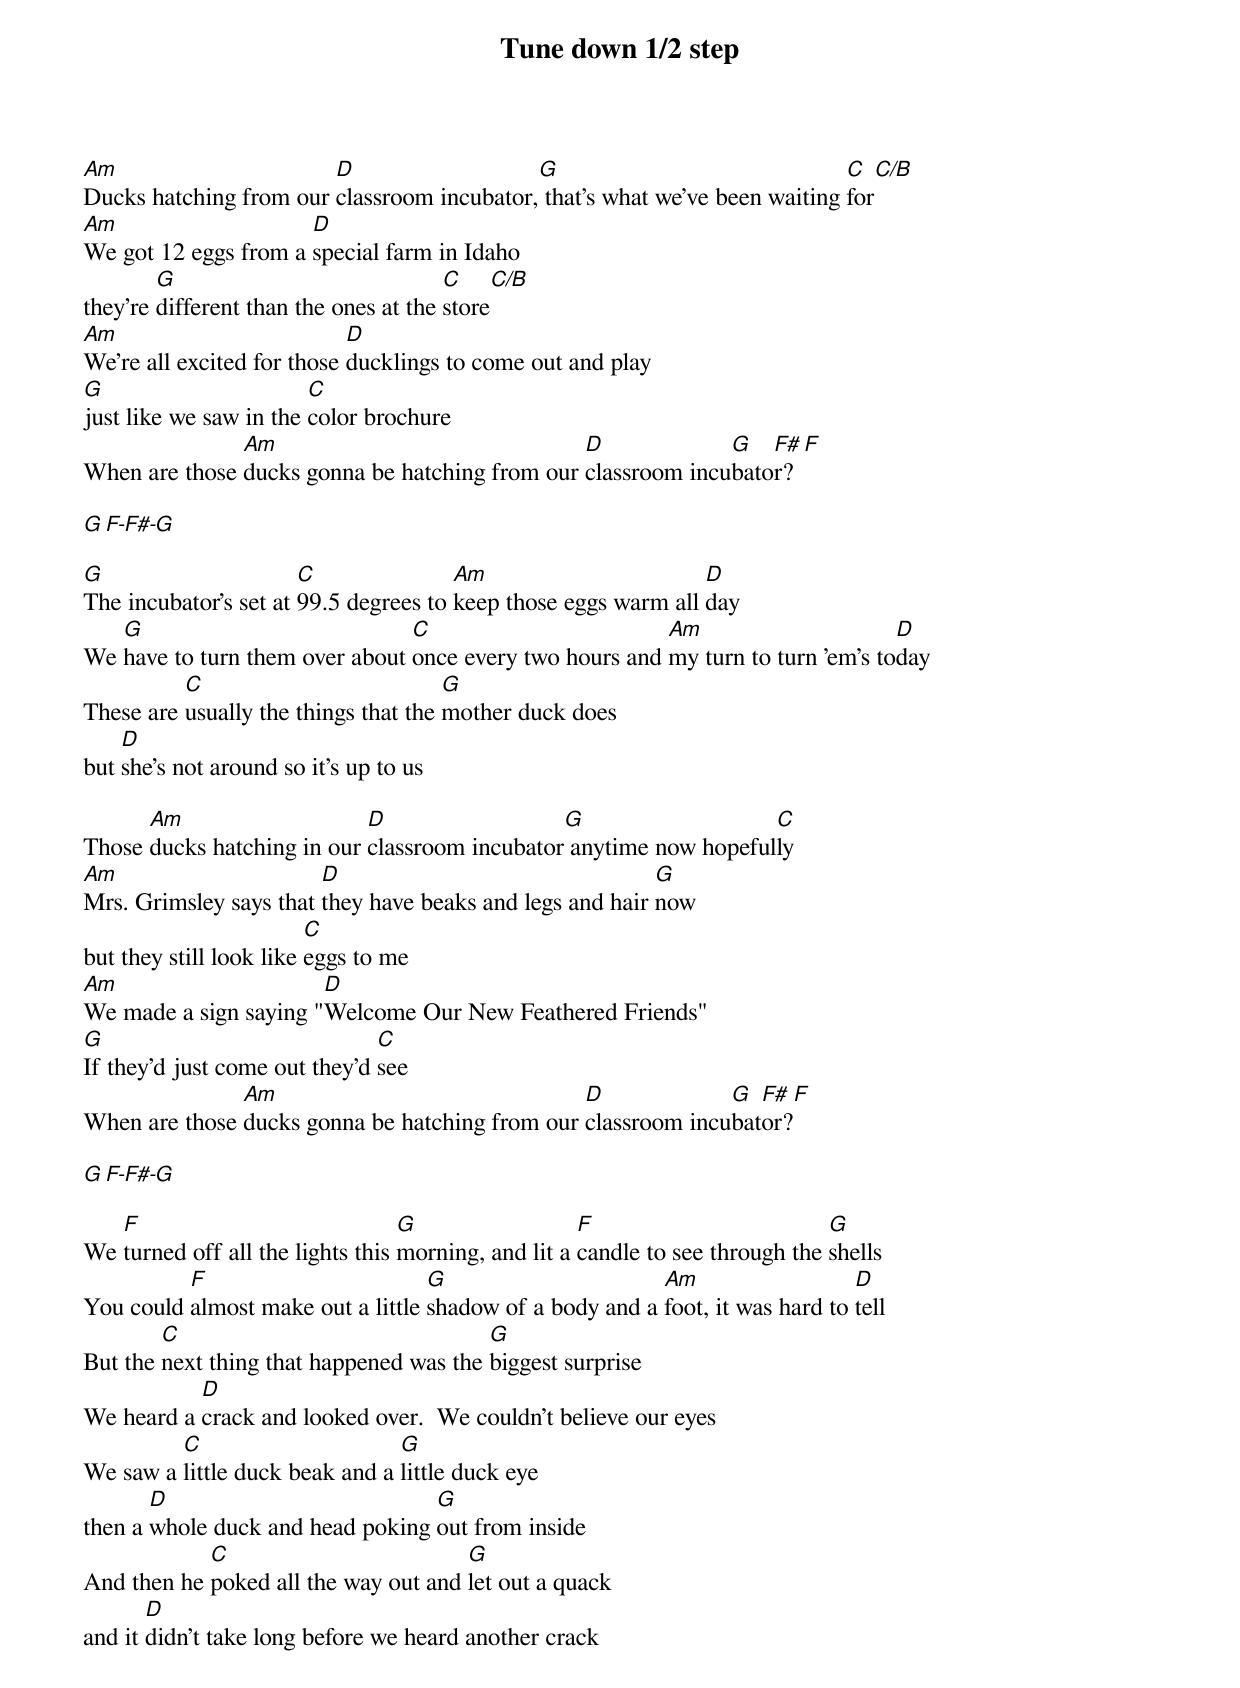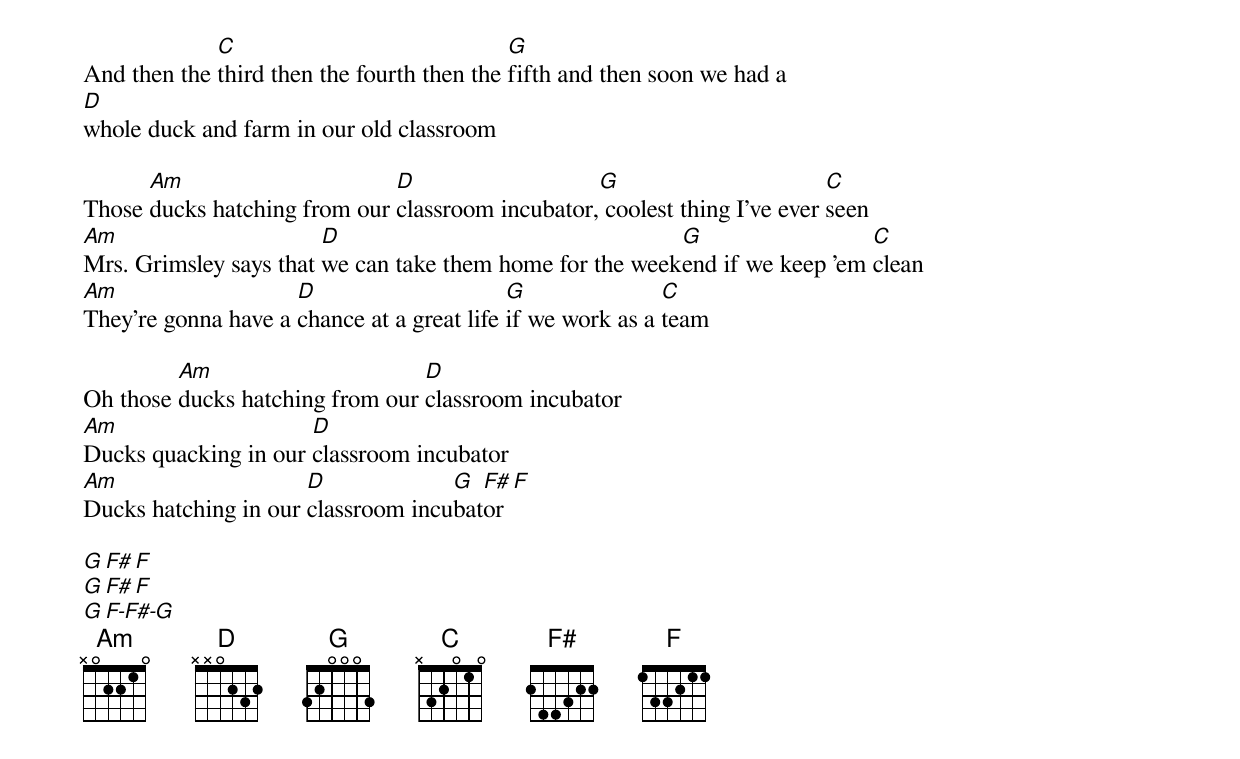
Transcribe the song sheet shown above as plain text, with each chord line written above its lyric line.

Tune down 1/2 step

Am                      D                   G                               C  C/B
Ducks hatching from our classroom incubator, that's what we've been waiting for
Am                    D
We got 12 eggs from a special farm in Idaho
        G                              C     C/B
they're different than the ones at the store
Am                          D
We're all excited for those ducklings to come out and play
G                       C
just like we saw in the color brochure
               Am                               D             G   F#  F
When are those ducks gonna be hatching from our classroom incubator?

G  F-F#-G

G                      C               Am                       D
The incubator's set at 99.5 degrees to keep those eggs warm all day
   G                            C                        Am                      D
We have to turn them over about once every two hours and my turn to turn 'em's today
          C                           G
These are usually the things that the mother duck does
    D
but she's not around so it's up to us

      Am                    D                  G                   C
Those ducks hatching in our classroom incubator anytime now hopefully
Am                      D                                 G
Mrs. Grimsley says that they have beaks and legs and hair now
                         C
but they still look like eggs to me
Am                     D
We made a sign saying "Welcome Our New Feathered Friends"
G                              C
If they'd just come out they'd see
               Am                               D             G  F#  F
When are those ducks gonna be hatching from our classroom incubator?

G  F-F#-G

   F                              G                  F                         G
We turned off all the lights this morning, and lit a candle to see through the shells
          F                        G                      Am                   D
You could almost make out a little shadow of a body and a foot, it was hard to tell
        C                                G
But the next thing that happened was the biggest surprise
           D
We heard a crack and looked over.  We couldn't believe our eyes
         C                      G
We saw a little duck beak and a little duck eye
       D                          G
then a whole duck and head poking out from inside
            C                         G
And then he poked all the way out and let out a quack
       D
and it didn't take long before we heard another crack
             C                              G
And then the third then the fourth then the fifth and then soon we had a
D
whole duck and farm in our old classroom

      Am                      D                   G                        C
Those ducks hatching from our classroom incubator, coolest thing I've ever seen
Am                      D                                 G                  C
Mrs. Grimsley says that we can take them home for the weekend if we keep 'em clean
Am                   D                      G               C
They're gonna have a chance at a great life if we work as a team

         Am                      D
Oh those ducks hatching from our classroom incubator
Am                    D
Ducks quacking in our classroom incubator
Am                    D             G  F#  F
Ducks hatching in our classroom incubator

G  F#  F
G  F#  F
G  F-F#-G
